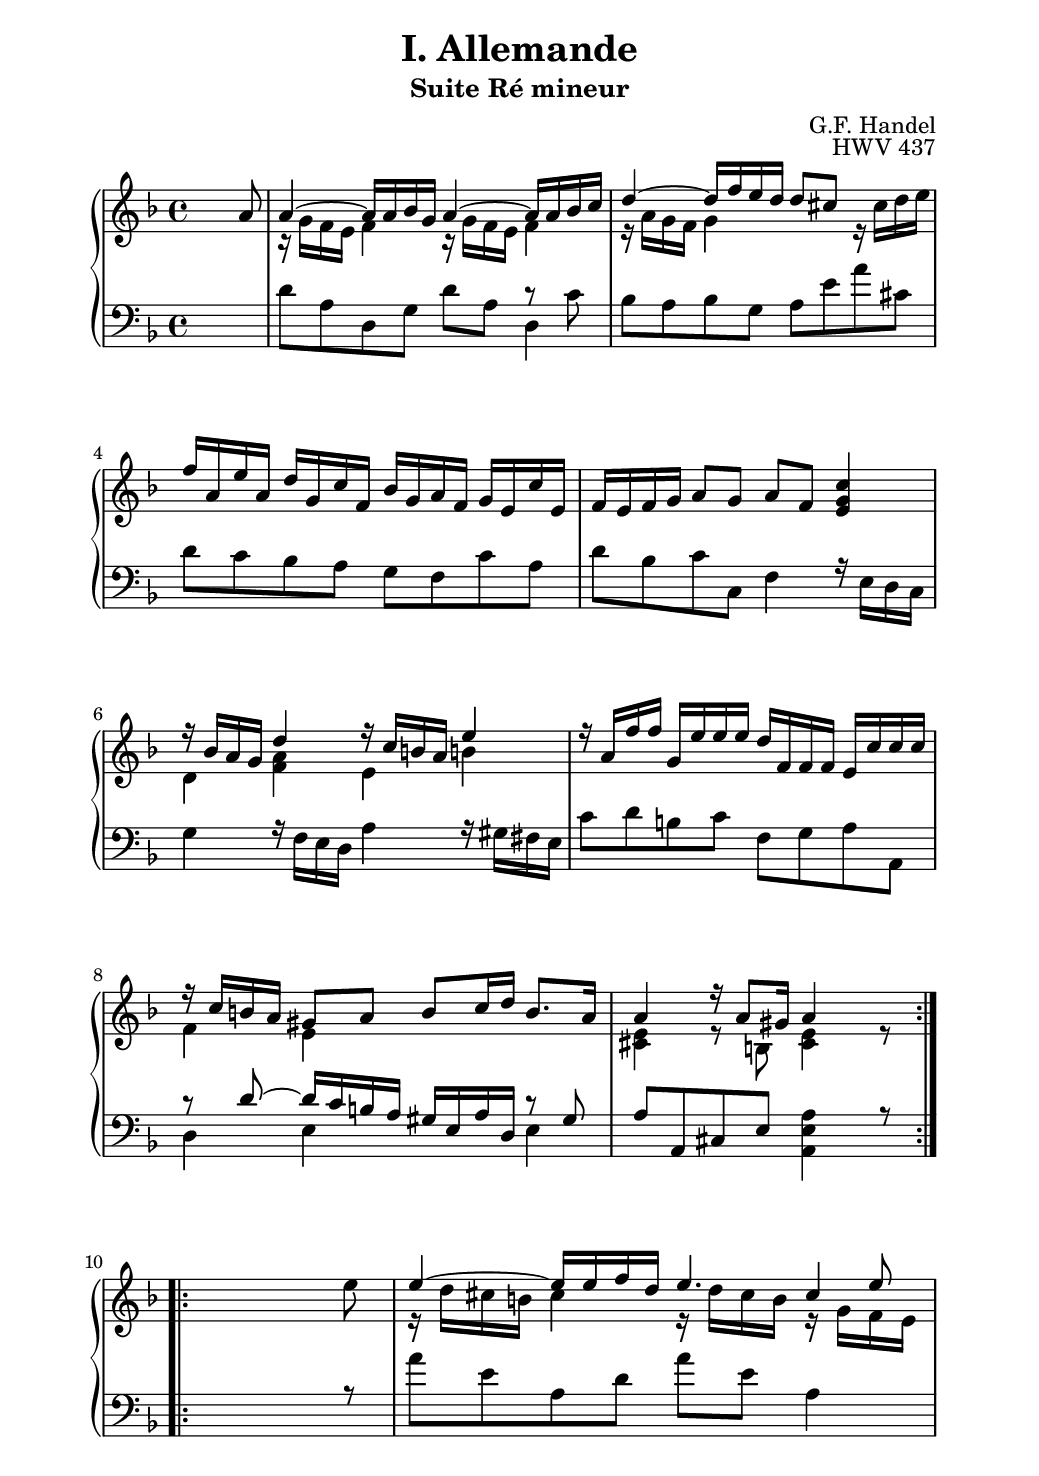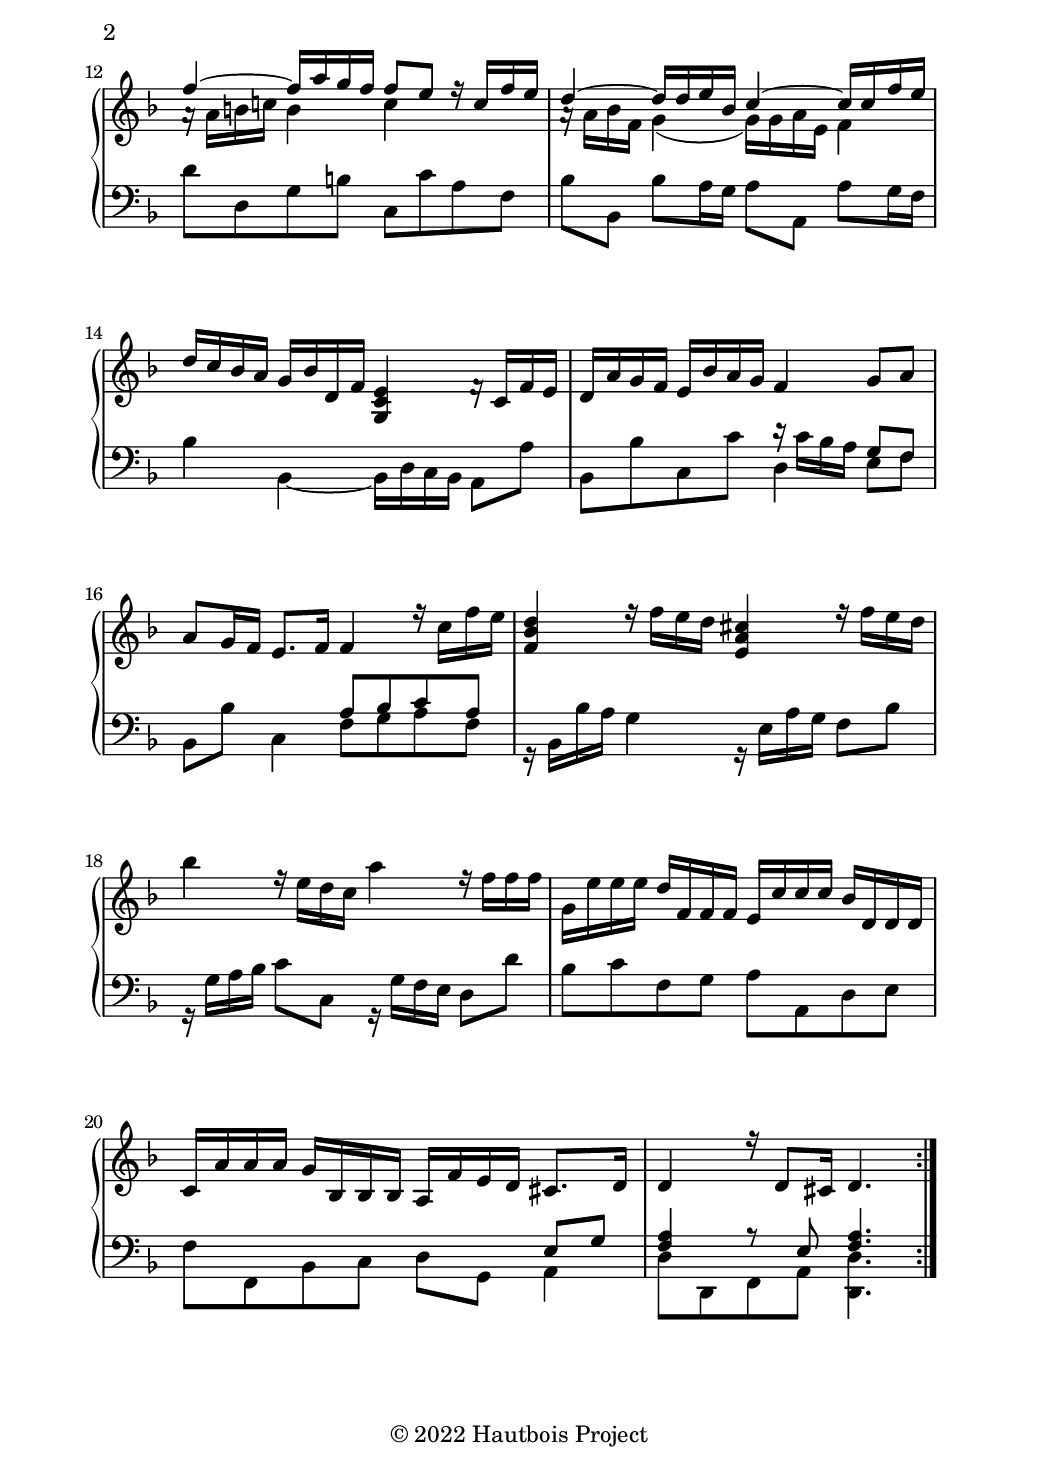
\version "2.22.1"
%% Generated by lilypond-book
%% Options: [exampleindent=10.16\mm,indent=0\mm,line-width=14.5\cm,noragged-right,papersize=a5,quote]
%\include "lilypond-book-preamble.ly"
\include "italiano.ly"

%****************************************************************
% Start cut-&-pastable-section

%****************************************************************

\paper {
  % Set paper
  #(set-paper-size "b5")
  indent = 0\mm
  line-width = 14.5\cm
  ragged-right = ##f
  line-width = #(- line-width (* mm 3.000000) (* mm 1))
}

\layout {
  \context {
    \Score
    %\override SpacingSpanner.base-shortest-duration = #(ly:make-moment 1/16)
    %\override SpacingSpanner.uniform-stretching = ##t
    
  }
}

%*****************************************
%  Set Header
%*****************************************
\header {
  title = "I. Allemande"
  subtitle = "Suite Ré mineur"
  composer = "G.F. Handel"
  opus = "HWV 437"
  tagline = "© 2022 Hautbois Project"
}

%*****************************************
% Start Voice
% Write the voices here
%*****************************************
MyMeter = \time 4/4
MyKey = \key re \minor
PieceName = "Allemande"

VoiceI = \relative la' {
  %bar 1 - 3
  s2 s4. la8 |
  la4~ la16 la sib sol la4~ la16 la sib do |
  re4~ re16 fa mi re re8 dod s4 |
  
  %bar 4 - 6
  fa16 la, mi' la, re sol, do fa, sib sol la fa sol mi do' mi, |
  fa mi fa sol la8 sol la fa <mi sol do>4 |
  r16 sib' la sol re'4 r16 do si la mi'4 |
  
  %bar 7 - 9
  r16 la, fa' fa sol, mi' mi mi re fa, fa fa mi do' do do |
  r16 do si la sold8 la si do16 re si8. la16 |
  la4 r16 la8 sold16 la4 s4
  
  \bar ":..:" \break
  
  %bar 10 - 13
  s1 | mi'4~ mi16 mi fa re mi4. mi8 |
  fa4~ fa16 la sol fa fa8 mi r16 do fa mi |
  re4~ re16 re mi sib do4~ do16 do fa mi |
  
  %bar 14 - 17
  re16 do sib la sol sib re, fa <mi do sol>4 fa16\rest do fa mi |
  re16 la' sol fa mi sib' la sol fa4 sol8 la |
  la8 sol16 fa mi8. fa16 fa4 r16 \stemDown do' fa mi |
  \stemUp <re sib fa>4 \stemDown r16 fa mi re \stemUp <dod la mi>4 \stemDown r16 fa mi re |
  
  %bar 18 - 21
  sib'4 r16 mi, re do la'4 r16 fa fa fa |
  sol,16 mi' mi mi \stemNeutral re fa, fa fa mi do' do do sib re, re re |
  do la' la la sol sib, sib sib la fa' mi re dod8. re16 |
  re4 r16 re8 dod16 re4. 
  
  \bar ":|."
  
}

VoiceII = \relative sol' {
  %bar 1 - 3
  s1 |
  r16 sol fa mi fa4 r16 sol fa mi fa4 |
  r16 la sol fa sol4 s4 r16 dod re mi |
  
  %bar 4 - 6
  s1 |
  s1 |
  re,4 <fa la> mi si'! |
  
  %bar 7 - 9
  s1 |
  fa4 mi s2 |
  <dod mi>4 r8 si!8 <dod mi>4 s8 r8 
  
  %\bar ":|."
  
  %bar 10 - 13
  s2 s4. mi'8 |
  r16 re dod si dod4 r16 re dod si 
  << { \voiceOne dod4 } 
     \new Voice { \voiceTwo r16 sol fa mi }
  >> |
  \stemDown la16\rest la si do! si4 do s4 |
  la16\rest la sib fa sol4_( sol16) sol la mi fa4 \stemNeutral |
  
  %bar 14 - 21
  s1 s1 s1 s1
  s1 s1 s1 |
  
  %\bar ":|."
  
}

VoiceIII = \relative re' {
  %bar 1 - 3
  s1 |
  \stemDown re8 la re, sol re' la r do |
  sib la sib sol la mi' la dod, |
  
  %bar 4 - 6
  re8 do sib la sol fa do' la |
  re sib do do, fa4 r16 mi re do |
  sol'4 r16 fa mi re la'4 r16 sold fad mi |
  
  %bar 7 - 9
  do'8 re si do fa, sol la la, |
  r8 \stemUp re'~ re16 do si la sold mi la re, r8 sold |
  la8 la, dod mi \stemNeutral <la, mi' la>4 s8 r8 
  
  %\bar ":|."
  
  %bar 10 - 13
  s2 s4. r8 s1 s1 s1
  %bar 14 - 17
  s1 |
  s4 s4 r16 do' sib la \stemUp sol8 fa |
  s4 s4 la8 sib do la |
  s1 |
  
  %bar 18 - 21
  s1 s1 |
  s4 s4 s4 mi8 sol |
  <la fa>4 r8 mi8 <la fa>4.
  \stemNeutral
  
  %\bar ":|." 
}

VoiceIV = \relative re {
  %bar 1 - 3
  s1 |
  s2. re4 |
  s1 |
  
  %bar 4 - 6
  s1 | s1 | s1 |
  
  %bar 7 - 9
  s1 |
  re4 mi s4 mi |
  s1
  
  %\bar ":|."
  
  %bar 10 - 13
  s1 |
  la'8 mi la, re la' mi la,4 |
  re8 re, sol si do, do' la fa |
  sib sib, sib' la16 sol la8 la, la' sol16 fa |
  
  %bar 14 - 17
  sib4 	sib,4~ sib16 re do sib la8 la' |
  sib, sib' do, do' re,4 mi8 fa |
  sib,8 sib' do,4 fa8 sol la fa |
  r16 sib, sib' la sol4 r16 mi la sol fa8 sib |
  
  %bar 18 - 21
  r16 sol la sib do8 do, r16 sol' fa mi re8 re' |
  sib8 do fa, sol la la, re mi |
  fa8 fa, sib do re sol, la4 |
  re8 re, fa la <re, re'>4.
  
  %\bar ":|."
  
}

%*****************************************
%  Start Score
%*****************************************

%\markup { \vspace #1 }
\score {
  \header {
    %piece = \PieceName
  }
  \new PianoStaff <<
    \new Staff { 
      \clef "treble" 
      %\MyTempo
      \MyKey
      \MyMeter
        <<
          \VoiceI
          \\
          \VoiceII
        >>
    }
    \new Staff { 
      \clef "bass"
      %\MyTempo
      \MyKey
      \MyMeter
        <<
          \VoiceIII
          \\
          \VoiceIV
        >>
    }
  >>
}
